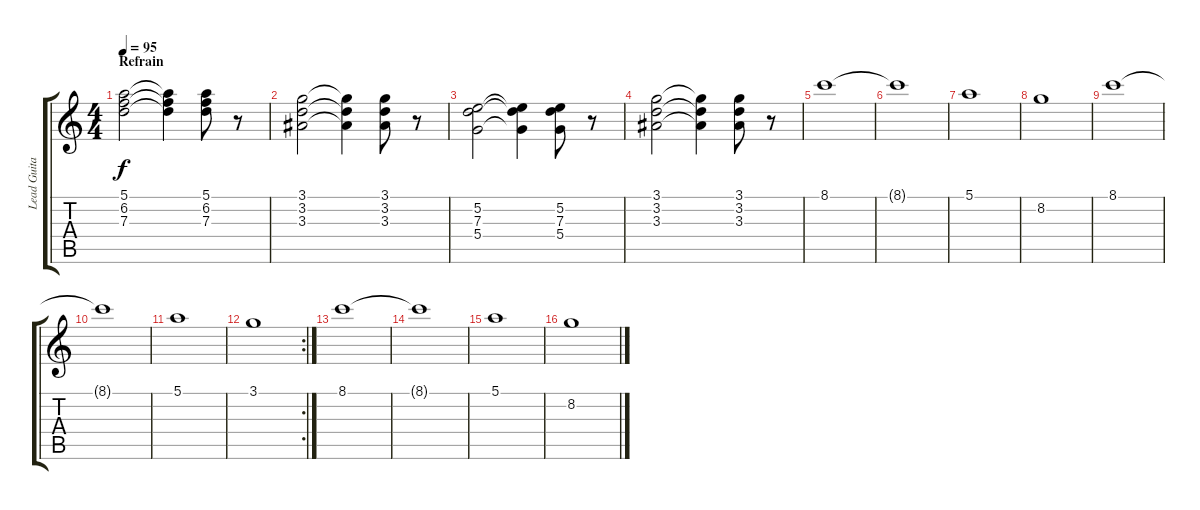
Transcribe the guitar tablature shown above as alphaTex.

\track ("Lead Guitar" "Lead Guita") {instrument electricguitarclean}
\staff {score tabs}
\tuning (E4 B3 G3 D3 A2 E2) {hide}
\ts (4 4)
\section ("" "Refrain")
\tempo 95
\clef g2
\ks c
(5.1 6.2 7.3).2{dy f} (5.1{t} 6.2{t} 7.3{t}).4 (5.1 6.2 7.3).8 r.8 |
(3.1 3.2 3.3).2 (3.1{t} 3.2{t} 3.3{t}).4 (3.1 3.2 3.3).8 r.8 |
(5.2 7.3 5.4).2 (5.2{t} 7.3{t} 5.4{t}).4 (5.2 7.3 5.4).8 r.8 |
(3.1 3.2 3.3).2 (3.1{t} 3.2{t} 3.3{t}).4 (3.1 3.2 3.3).8 r.8 |
8.1.1{instrument distortionguitar} |
8.1{t}.1 |
5.1.1 |
8.2.1 |
8.1.1 |
8.1{t}.1 |
5.1.1 |
\rc 2
3.1.1 |
8.1.1{instrument distortionguitar} |
8.1{t}.1 |
5.1.1 |
8.2.1
